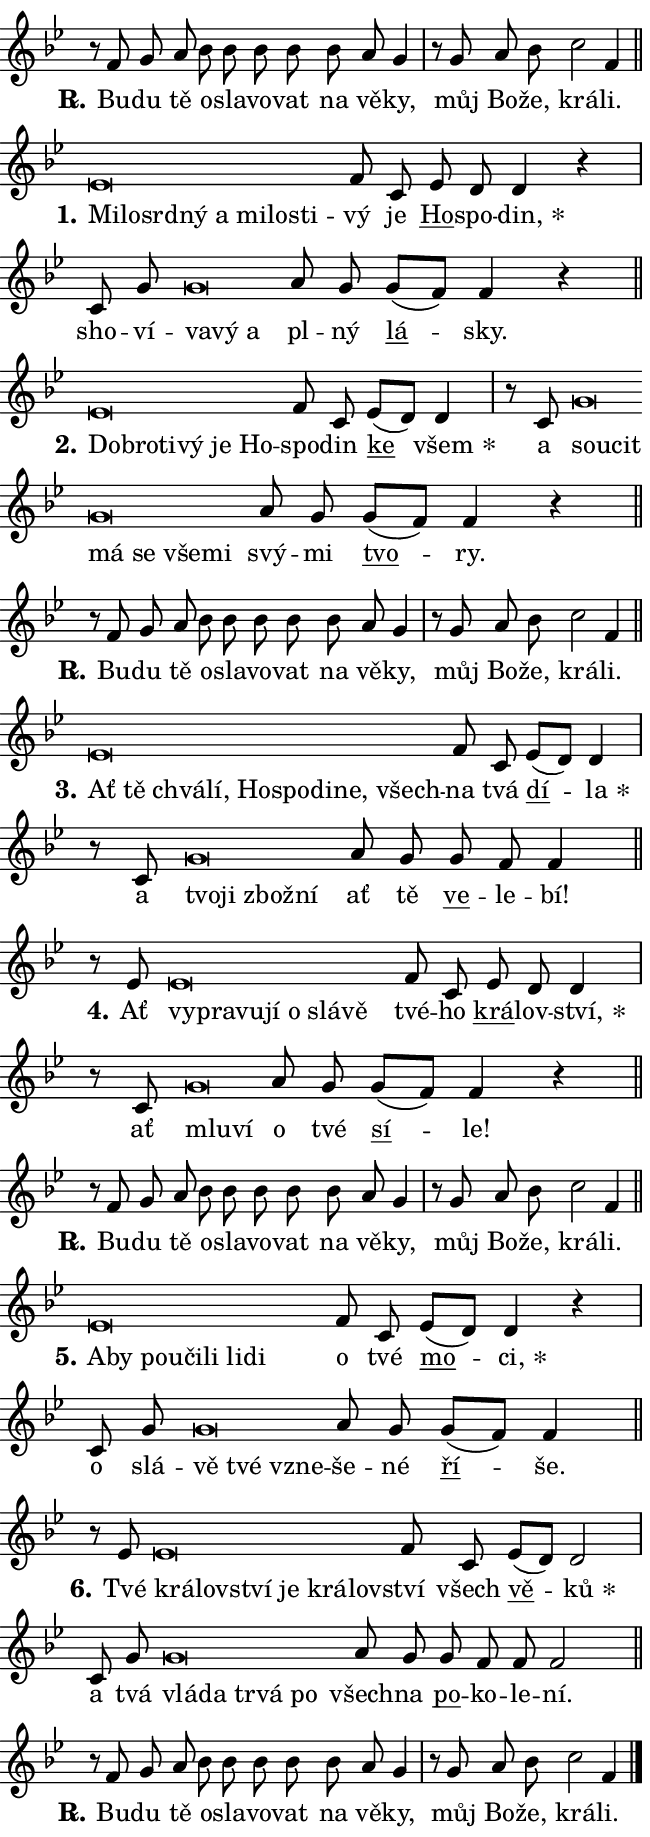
\version "2.24.0"
\header { tagline = "" }
\paper {
  indent = 0\cm
  top-margin = 0\cm
  right-margin = 0.13\cm % to fit lyric hyphens
  bottom-margin = 0\cm
  left-margin = 0\cm
  paper-width = 11\cm
  page-breaking = #ly:one-page-breaking
  system-system-spacing.basic-distance = #11
  score-system-spacing.basic-distance = #11
  ragged-last = ##f
}


%% Author: Thomas Morley
%% https://lists.gnu.org/archive/html/lilypond-user/2020-05/msg00002.html
#(define (line-position grob)
"Returns position of @var[grob} in current system:
   @code{'start}, if at first time-step
   @code{'end}, if at last time-step
   @code{'middle} otherwise
"
  (let* ((col (ly:item-get-column grob))
         (ln (ly:grob-object col 'left-neighbor))
         (rn (ly:grob-object col 'right-neighbor))
         (col-to-check-left (if (ly:grob? ln) ln col))
         (col-to-check-right (if (ly:grob? rn) rn col))
         (break-dir-left
           (and
             (ly:grob-property col-to-check-left 'non-musical #f)
             (ly:item-break-dir col-to-check-left)))
         (break-dir-right
           (and
             (ly:grob-property col-to-check-right 'non-musical #f)
             (ly:item-break-dir col-to-check-right))))
        (cond ((eqv? 1 break-dir-left) 'start)
              ((eqv? -1 break-dir-right) 'end)
              (else 'middle))))

#(define (tranparent-at-line-position vctor)
  (lambda (grob)
  "Relying on @code{line-position} select the relevant enry from @var{vctor}.
Used to determine transparency,"
    (case (line-position grob)
      ((end) (not (vector-ref vctor 0)))
      ((middle) (not (vector-ref vctor 1)))
      ((start) (not (vector-ref vctor 2))))))

noteHeadBreakVisibility =
#(define-music-function (break-visibility)(vector?)
"Makes @code{NoteHead}s transparent relying on @var{break-visibility}"
#{
  \override NoteHead.transparent =
    #(tranparent-at-line-position break-visibility)
#})

#(define delete-ledgers-for-transparent-note-heads
  (lambda (grob)
    "Reads whether a @code{NoteHead} is transparent.
If so this @code{NoteHead} is removed from @code{'note-heads} from
@var{grob}, which is supposed to be @code{LedgerLineSpanner}.
As a result ledgers are not printed for this @code{NoteHead}"
    (let* ((nhds-array (ly:grob-object grob 'note-heads))
           (nhds-list
             (if (ly:grob-array? nhds-array)
                 (ly:grob-array->list nhds-array)
                 '()))
           ;; Relies on the transparent-property being done before
           ;; Staff.LedgerLineSpanner.after-line-breaking is executed.
           ;; This is fragile ...
           (to-keep
             (remove
               (lambda (nhd)
                 (ly:grob-property nhd 'transparent #f))
               nhds-list)))
      ;; TODO find a better method to iterate over grob-arrays, similiar
      ;; to filter/remove etc for lists
      ;; For now rebuilt from scratch
      (set! (ly:grob-object grob 'note-heads)  '())
      (for-each
        (lambda (nhd)
          (ly:pointer-group-interface::add-grob grob 'note-heads nhd))
        to-keep))))

squashNotes = {
  \override NoteHead.X-extent = #'(-0.2 . 0.2)
  \override NoteHead.Y-extent = #'(-0.75 . 0)
  \override NoteHead.stencil =
    #(lambda (grob)
       (let ((pos (ly:grob-property grob 'staff-position)))
         (begin
           (if (< pos -7) (display "ERROR: Lower brevis then expected\n") (display ""))
           (if (<= pos -6) ly:text-interface::print ly:note-head::print))))
}
unSquashNotes = {
  \revert NoteHead.X-extent
  \revert NoteHead.Y-extent
  \revert NoteHead.stencil
}

hideNotes = \noteHeadBreakVisibility #begin-of-line-visible
unHideNotes = \noteHeadBreakVisibility #all-visible

% work-around for resetting accidentals
% https://lilypond.org/doc/v2.23/Documentation/notation/displaying-rhythms#unmetered-music
cadenzaMeasure = {
  \cadenzaOff
  \partial 1024 s1024
  \cadenzaOn
}

#(define-markup-command (accent layout props text) (markup?)
  "Underline accented syllable"
  (interpret-markup layout props
    #{\markup \override #'(offset . 4.3) \underline { #text }#}))

responsum = \markup \concat {
  "R" \hspace #-1.05 \path #0.1 #'((moveto 0 0.07) (lineto 0.9 0.8)) \hspace #0.05 "."
}

spaceSize = #0.6828661417322834 % exact space size for TeX Gyre Schola

\layout {
  \context {
    \Staff
    \remove "Time_signature_engraver"
    \override LedgerLineSpanner.after-line-breaking = #delete-ledgers-for-transparent-note-heads
  }
  \context {
    \Lyrics {
      \override LyricSpace.minimum-distance = \spaceSize
      \override LyricText.font-name = #"TeX Gyre Schola"
      \override LyricText.font-size = 1
      \override StanzaNumber.font-name = #"TeX Gyre Schola Bold"
      \override StanzaNumber.font-size = 1
    }
  }
  \context {
    \Score 
    \override NoteHead.text =
      #(lambda (grob) 
        (let ((pos (ly:grob-property grob 'staff-position)))
          #{\markup {
            \combine
              \halign #-0.55 \raise #(if (= pos -6) 0 0.5) \override #'(thickness . 2) \draw-line #'(3.2 . 0)
              \musicglyph "noteheads.sM1"
          }#}))
  }
}

% magnetic-lyrics.ily
%
%   written by
%     Jean Abou Samra <jean@abou-samra.fr>
%     Werner Lemberg <wl@gnu.org>
%
%   adapted by
%     Jiri Hon <jiri.hon@gmail.com>
%
% Version 2022-Apr-15

% https://www.mail-archive.com/lilypond-user@gnu.org/msg149350.html

#(define (Left_hyphen_pointer_engraver context)
   "Collect syllable-hyphen-syllable occurrences in lyrics and store
them in properties.  This engraver only looks to the left.  For
example, if the lyrics input is @code{foo -- bar}, it does the
following.

@itemize @bullet
@item
Set the @code{text} property of the @code{LyricHyphen} grob between
@q{foo} and @q{bar} to @code{foo}.

@item
Set the @code{left-hyphen} property of the @code{LyricText} grob with
text @q{foo} to the @code{LyricHyphen} grob between @q{foo} and
@q{bar}.
@end itemize

Use this auxiliary engraver in combination with the
@code{lyric-@/text::@/apply-@/magnetic-@/offset!} hook."
   (let ((hyphen #f)
         (text #f))
     (make-engraver
      (acknowledgers
       ((lyric-syllable-interface engraver grob source-engraver)
        (set! text grob)))
      (end-acknowledgers
       ((lyric-hyphen-interface engraver grob source-engraver)
        ;(when (not (grob::has-interface grob 'lyric-space-interface))
          (set! hyphen grob)));)
      ((stop-translation-timestep engraver)
       (when (and text hyphen)
         (ly:grob-set-object! text 'left-hyphen hyphen))
       (set! text #f)
       (set! hyphen #f)))))

#(define (lyric-text::apply-magnetic-offset! grob)
   "If the space between two syllables is less than the value in
property @code{LyricText@/.details@/.squash-threshold}, move the right
syllable to the left so that it gets concatenated with the left
syllable.

Use this function as a hook for
@code{LyricText@/.after-@/line-@/breaking} if the
@code{Left_@/hyphen_@/pointer_@/engraver} is active."
   (let ((hyphen (ly:grob-object grob 'left-hyphen #f)))
     (when hyphen
       (let ((left-text (ly:spanner-bound hyphen LEFT)))
         (when (grob::has-interface left-text 'lyric-syllable-interface)
           (let* ((common (ly:grob-common-refpoint grob left-text X))
                  (this-x-ext (ly:grob-extent grob common X))
                  (left-x-ext
                   (begin
                     ;; Trigger magnetism for left-text.
                     (ly:grob-property left-text 'after-line-breaking)
                     (ly:grob-extent left-text common X)))
                  ;; `delta` is the gap width between two syllables.
                  (delta (- (interval-start this-x-ext)
                            (interval-end left-x-ext)))
                  (details (ly:grob-property grob 'details))
                  (threshold (assoc-get 'squash-threshold details 0.2)))
             (when (< delta threshold)
               (let* (;; We have to manipulate the input text so that
                      ;; ligatures crossing syllable boundaries are not
                      ;; disabled.  For languages based on the Latin
                      ;; script this is essentially a beautification.
                      ;; However, for non-Western scripts it can be a
                      ;; necessity.
                      (lt (ly:grob-property left-text 'text))
                      (rt (ly:grob-property grob 'text))
                      (is-space (grob::has-interface hyphen 'lyric-space-interface))
                      (space (if is-space " " ""))
                      (extra-delta (if is-space spaceSize 0))
                      ;; Append new syllable.
                      (ltrt-space (if (and (string? lt) (string? rt))
                                (string-append lt space rt)
                                (make-concat-markup (list lt space rt))))
                      ;; Right-align `ltrt` to the right side.
                      (ltrt-space-markup (grob-interpret-markup
                               grob
                               (make-translate-markup
                                (cons (interval-length this-x-ext) 0)
                                (make-right-align-markup ltrt-space)))))
                 (begin
                   ;; Don't print `left-text`.
                   (ly:grob-set-property! left-text 'stencil #f)
                   ;; Set text and stencil (which holds all collected
                   ;; syllables so far) and shift it to the left.
                   (ly:grob-set-property! grob 'text ltrt-space)
                   (ly:grob-set-property! grob 'stencil ltrt-space-markup)
                   (ly:grob-translate-axis! grob (- (- delta extra-delta)) X))))))))))


#(define (lyric-hyphen::displace-bounds-first grob)
   ;; Make very sure this callback isn't triggered too early.
   (let ((left (ly:spanner-bound grob LEFT))
         (right (ly:spanner-bound grob RIGHT)))
     (ly:grob-property left 'after-line-breaking)
     (ly:grob-property right 'after-line-breaking)
     (ly:lyric-hyphen::print grob)))

squashThreshold = #0.4

\layout {
  \context {
    \Lyrics
    \consists #Left_hyphen_pointer_engraver
    \override LyricText.after-line-breaking =
      #lyric-text::apply-magnetic-offset!
    \override LyricHyphen.stencil = #lyric-hyphen::displace-bounds-first
    \override LyricText.details.squash-threshold = \squashThreshold
    \override LyricHyphen.minimum-distance = 0
    \override LyricHyphen.minimum-length = \squashThreshold
  }
}

squashText = \override LyricText.details.squash-threshold = 9999
unSquashText = \override LyricText.details.squash-threshold = \squashThreshold

leftText = \override LyricText.self-alignment-X = #LEFT
unLeftText = \revert LyricText.self-alignment-X

starOffset = #(lambda (grob) 
                (let ((x_offset (ly:self-alignment-interface::aligned-on-x-parent grob)))
                  (if (= x_offset 0) 0 (+ x_offset 1.2))))

star = #(define-music-function (syllable)(string?)
"Append star separator at the end of a syllable"
#{
  \once \override LyricText.X-offset = #starOffset
  \lyricmode { \markup {
    #syllable
    \override #'((font-name . "TeX Gyre Schola Bold")) \hspace #0.2 \lower #0.65 \larger "*"
  } }
#})

starAccent = #(define-music-function (syllable)(string?)
"Append star separator at the end of a syllable and make accent"
#{
  \once \override LyricText.X-offset = #starOffset
  \lyricmode { \markup {
    \accent #syllable
    \override #'((font-name . "TeX Gyre Schola Bold")) \hspace #0.2 \lower #0.65 \larger "*"
  } }
#})

breath = #(define-music-function (syllable)(string?)
"Append breathing indicator at the end of a syllable"
#{
  \lyricmode { \markup { #syllable "+" } }
#})

optionalBreath = #(define-music-function (syllable)(string?)
"Append optional breathing indicator at the end of a syllable"
#{
  \lyricmode { \markup { #syllable "(+)" } }
#})


\score {
    <<
        \new Voice = "melody" { \cadenzaOn \key bes \major \relative { r8 f' g a bes bes bes bes \bar "" bes a g4 \cadenzaMeasure \bar "|" r8 g a bes \bar "" c2 f,4 \cadenzaMeasure \bar "||" \break } }
        \new Lyrics \lyricsto "melody" { \lyricmode { \set stanza = \responsum
Bu -- du tě o -- sla -- vo -- vat na vě -- ky, můj Bo -- že, krá -- li. } }
    >>
    \layout {}
}

\score {
    <<
        \new Voice = "melody" { \cadenzaOn \key bes \major \relative { \squashNotes es'\breve*1/16 \hideNotes \breve*1/16 \bar "" \breve*1/16 \bar "" \breve*1/16 \bar "" \breve*1/16 \bar "" \breve*1/16 \bar "" \breve*1/16 \breve*1/16 \bar "" \unHideNotes \unSquashNotes f8 c \bar "" es d d4 r \cadenzaMeasure \bar "|" c8 g' \bar "" \squashNotes g\breve*1/16 \hideNotes \breve*1/16 \breve*1/16 \bar "" \unHideNotes \unSquashNotes a8 g \bar "" g[( f)] f4 r \cadenzaMeasure \bar "||" \break } }
        \new Lyrics \lyricsto "melody" { \lyricmode { \set stanza = "1."
\leftText Mi -- \squashText lo -- srd -- ný a mi -- lo -- sti -- \unLeftText \unSquashText vý je \markup \accent Ho -- spo -- \star din, sho -- ví -- \leftText va -- \squashText vý a \unLeftText \unSquashText pl -- ný \markup \accent lá -- sky. } }
    >>
    \layout {}
}

\score {
    <<
        \new Voice = "melody" { \cadenzaOn \key bes \major \relative { \squashNotes es'\breve*1/16 \hideNotes \breve*1/16 \bar "" \breve*1/16 \bar "" \breve*1/16 \bar "" \breve*1/16 \breve*1/16 \bar "" \unHideNotes \unSquashNotes f8 c \bar "" es[( d)] d4 \cadenzaMeasure \bar "|" r8 c8 \squashNotes g'\breve*1/16 \hideNotes \breve*1/16 \bar "" \breve*1/16 \bar "" \breve*1/16 \bar "" \breve*1/16 \breve*1/16 \bar "" \unHideNotes \unSquashNotes a8 g \bar "" g[( f)] f4 r \cadenzaMeasure \bar "||" \break } }
        \new Lyrics \lyricsto "melody" { \lyricmode { \set stanza = "2."
\leftText Dob -- \squashText ro -- ti -- vý je Ho -- \unLeftText \unSquashText spo -- din \markup \accent ke \star všem a \leftText sou -- \squashText cit má se vše -- mi \unLeftText \unSquashText svý -- mi \markup \accent tvo -- ry. } }
    >>
    \layout {}
}

\score {
    <<
        \new Voice = "melody" { \cadenzaOn \key bes \major \relative { r8 f' g a bes bes bes bes \bar "" bes a g4 \cadenzaMeasure \bar "|" r8 g a bes \bar "" c2 f,4 \cadenzaMeasure \bar "||" \break } }
        \new Lyrics \lyricsto "melody" { \lyricmode { \set stanza = \responsum
Bu -- du tě o -- sla -- vo -- vat na vě -- ky, můj Bo -- že, krá -- li. } }
    >>
    \layout {}
}

\score {
    <<
        \new Voice = "melody" { \cadenzaOn \key bes \major \relative { \squashNotes es'\breve*1/16 \hideNotes \breve*1/16 \bar "" \breve*1/16 \bar "" \breve*1/16 \bar "" \breve*1/16 \bar "" \breve*1/16 \bar "" \breve*1/16 \bar "" \breve*1/16 \breve*1/16 \bar "" \unHideNotes \unSquashNotes f8 c \bar "" es[( d)] d4 \cadenzaMeasure \bar "|" r8 c8 \squashNotes g'\breve*1/16 \hideNotes \breve*1/16 \bar "" \breve*1/16 \breve*1/16 \bar "" \unHideNotes \unSquashNotes a8 g \bar "" g f f4 \cadenzaMeasure \bar "||" \break } }
        \new Lyrics \lyricsto "melody" { \lyricmode { \set stanza = "3."
\leftText Ať \squashText tě chvá -- lí, Ho -- spo -- di -- ne, všech -- \unLeftText \unSquashText na tvá \markup \accent dí -- \star la a \leftText tvo -- \squashText ji zbož -- ní \unLeftText \unSquashText ať tě \markup \accent ve -- le -- bí! } }
    >>
    \layout {}
}

\score {
    <<
        \new Voice = "melody" { \cadenzaOn \key bes \major \relative { r8 es'8 \squashNotes es\breve*1/16 \hideNotes \breve*1/16 \bar "" \breve*1/16 \bar "" \breve*1/16 \bar "" \breve*1/16 \bar "" \breve*1/16 \breve*1/16 \bar "" \unHideNotes \unSquashNotes f8 c \bar "" es d d4 \cadenzaMeasure \bar "|" r8 c8 \squashNotes g'\breve*1/16 \hideNotes \breve*1/16 \bar "" \unHideNotes \unSquashNotes a8 g \bar "" g[( f)] f4 r \cadenzaMeasure \bar "||" \break } }
        \new Lyrics \lyricsto "melody" { \lyricmode { \set stanza = "4."
Ať \leftText vy -- \squashText pra -- vu -- jí o slá -- vě \unLeftText \unSquashText tvé -- ho \markup \accent krá -- lov -- \star ství, ať \leftText mlu -- \squashText ví \unLeftText \unSquashText o tvé \markup \accent sí -- le! } }
    >>
    \layout {}
}

\score {
    <<
        \new Voice = "melody" { \cadenzaOn \key bes \major \relative { r8 f' g a bes bes bes bes \bar "" bes a g4 \cadenzaMeasure \bar "|" r8 g a bes \bar "" c2 f,4 \cadenzaMeasure \bar "||" \break } }
        \new Lyrics \lyricsto "melody" { \lyricmode { \set stanza = \responsum
Bu -- du tě o -- sla -- vo -- vat na vě -- ky, můj Bo -- že, krá -- li. } }
    >>
    \layout {}
}

\score {
    <<
        \new Voice = "melody" { \cadenzaOn \key bes \major \relative { \squashNotes es'\breve*1/16 \hideNotes \breve*1/16 \bar "" \breve*1/16 \bar "" \breve*1/16 \bar "" \breve*1/16 \bar "" \breve*1/16 \bar "" \breve*1/16 \breve*1/16 \bar "" \unHideNotes \unSquashNotes f8 c \bar "" es[( d)] d4 r \cadenzaMeasure \bar "|" c8 g' \bar "" \squashNotes g\breve*1/16 \hideNotes \breve*1/16 \breve*1/16 \bar "" \unHideNotes \unSquashNotes a8 g \bar "" g[( f)] f4 \cadenzaMeasure \bar "||" \break } }
        \new Lyrics \lyricsto "melody" { \lyricmode { \set stanza = "5."
\leftText A -- \squashText by po -- u -- či -- li li -- di \unLeftText \unSquashText o tvé \markup \accent mo -- \star ci, o slá -- \leftText vě \squashText tvé vzne -- \unLeftText \unSquashText še -- né \markup \accent ří -- še. } }
    >>
    \layout {}
}

\score {
    <<
        \new Voice = "melody" { \cadenzaOn \key bes \major \relative { r8 es'8 \squashNotes es\breve*1/16 \hideNotes \breve*1/16 \bar "" \breve*1/16 \bar "" \breve*1/16 \bar "" \breve*1/16 \breve*1/16 \bar "" \unHideNotes \unSquashNotes f8 c \bar "" es[( d)] d2 \cadenzaMeasure \bar "|" c8 g' \bar "" \squashNotes g\breve*1/16 \hideNotes \breve*1/16 \bar "" \breve*1/16 \bar "" \breve*1/16 \breve*1/16 \bar "" \unHideNotes \unSquashNotes a8 g \bar "" g f f f2 \cadenzaMeasure \bar "||" \break } }
        \new Lyrics \lyricsto "melody" { \lyricmode { \set stanza = "6."
Tvé \leftText krá -- \squashText lov -- ství je krá -- lov -- \unLeftText \unSquashText ství všech \markup \accent vě -- \star ků a tvá \leftText vlá -- \squashText da tr -- vá po \unLeftText \unSquashText všech -- na \markup \accent po -- ko -- le -- ní. } }
    >>
    \layout {}
}

\score {
    <<
        \new Voice = "melody" { \cadenzaOn \key bes \major \relative { r8 f' g a bes bes bes bes \bar "" bes a g4 \cadenzaMeasure \bar "|" r8 g a bes \bar "" c2 f,4 \cadenzaMeasure \bar "||" \break } \bar "|." }
        \new Lyrics \lyricsto "melody" { \lyricmode { \set stanza = \responsum
Bu -- du tě o -- sla -- vo -- vat na vě -- ky, můj Bo -- že, krá -- li. } }
    >>
    \layout {}
}
